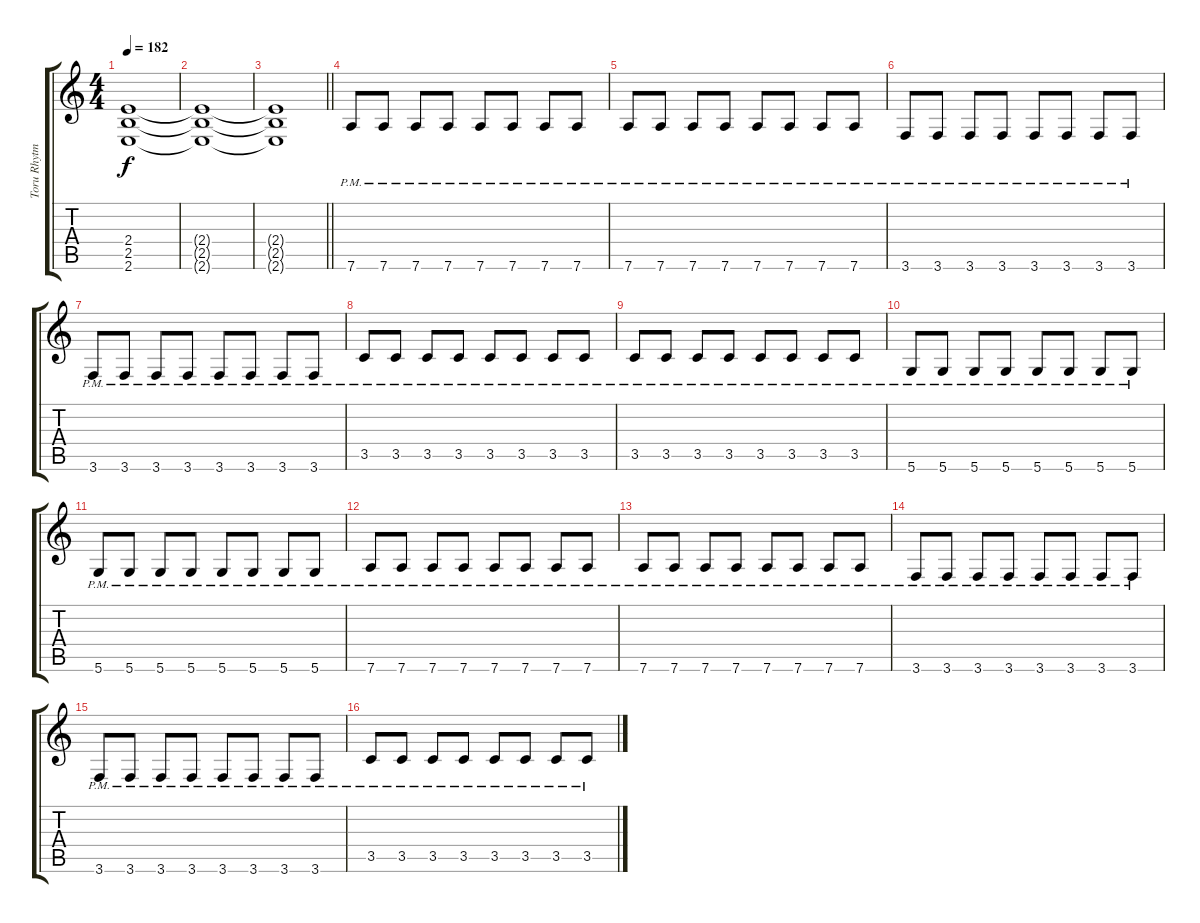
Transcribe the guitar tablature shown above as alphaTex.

\track ("Toru Rhytm" "Toru Rhytm") {instrument overdrivenguitar}
\staff {score tabs}
\tuning (E4 B3 G3 D3 A2 D2) {hide}
\ts (4 4)
\tempo 182
\clef g2
\ks c
(2.4{t} 2.5{t} 2.6{t}).1{dy f} |
(2.4{t} 2.5{t} 2.6{t}).1 |
\barLineRight lightlight
(2.4{t} 2.5{t} 2.6{t}).1 |
\section ("" "")
7.6{pm}.8 7.6{pm}.8 7.6{pm}.8 7.6{pm}.8 7.6{pm}.8 7.6{pm}.8 7.6{pm}.8 7.6{pm}.8 |
7.6{pm}.8 7.6{pm}.8 7.6{pm}.8 7.6{pm}.8 7.6{pm}.8 7.6{pm}.8 7.6{pm}.8 7.6{pm}.8 |
3.6{pm}.8 3.6{pm}.8 3.6{pm}.8 3.6{pm}.8 3.6{pm}.8 3.6{pm}.8 3.6{pm}.8 3.6{pm}.8 |
3.6{pm}.8 3.6{pm}.8 3.6{pm}.8 3.6{pm}.8 3.6{pm}.8 3.6{pm}.8 3.6{pm}.8 3.6{pm}.8 |
3.5{pm}.8 3.5{pm}.8 3.5{pm}.8 3.5{pm}.8 3.5{pm}.8 3.5{pm}.8 3.5{pm}.8 3.5{pm}.8 |
3.5{pm}.8 3.5{pm}.8 3.5{pm}.8 3.5{pm}.8 3.5{pm}.8 3.5{pm}.8 3.5{pm}.8 3.5{pm}.8 |
5.6{pm}.8 5.6{pm}.8 5.6{pm}.8 5.6{pm}.8 5.6{pm}.8 5.6{pm}.8 5.6{pm}.8 5.6{pm}.8 |
5.6{pm}.8 5.6{pm}.8 5.6{pm}.8 5.6{pm}.8 5.6{pm}.8 5.6{pm}.8 5.6{pm}.8 5.6{pm}.8 |
7.6{pm}.8 7.6{pm}.8 7.6{pm}.8 7.6{pm}.8 7.6{pm}.8 7.6{pm}.8 7.6{pm}.8 7.6{pm}.8 |
7.6{pm}.8 7.6{pm}.8 7.6{pm}.8 7.6{pm}.8 7.6{pm}.8 7.6{pm}.8 7.6{pm}.8 7.6{pm}.8 |
3.6{pm}.8 3.6{pm}.8 3.6{pm}.8 3.6{pm}.8 3.6{pm}.8 3.6{pm}.8 3.6{pm}.8 3.6{pm}.8 |
3.6{pm}.8 3.6{pm}.8 3.6{pm}.8 3.6{pm}.8 3.6{pm}.8 3.6{pm}.8 3.6{pm}.8 3.6{pm}.8 |
3.5{pm}.8 3.5{pm}.8 3.5{pm}.8 3.5{pm}.8 3.5{pm}.8 3.5{pm}.8 3.5{pm}.8 3.5{pm}.8
